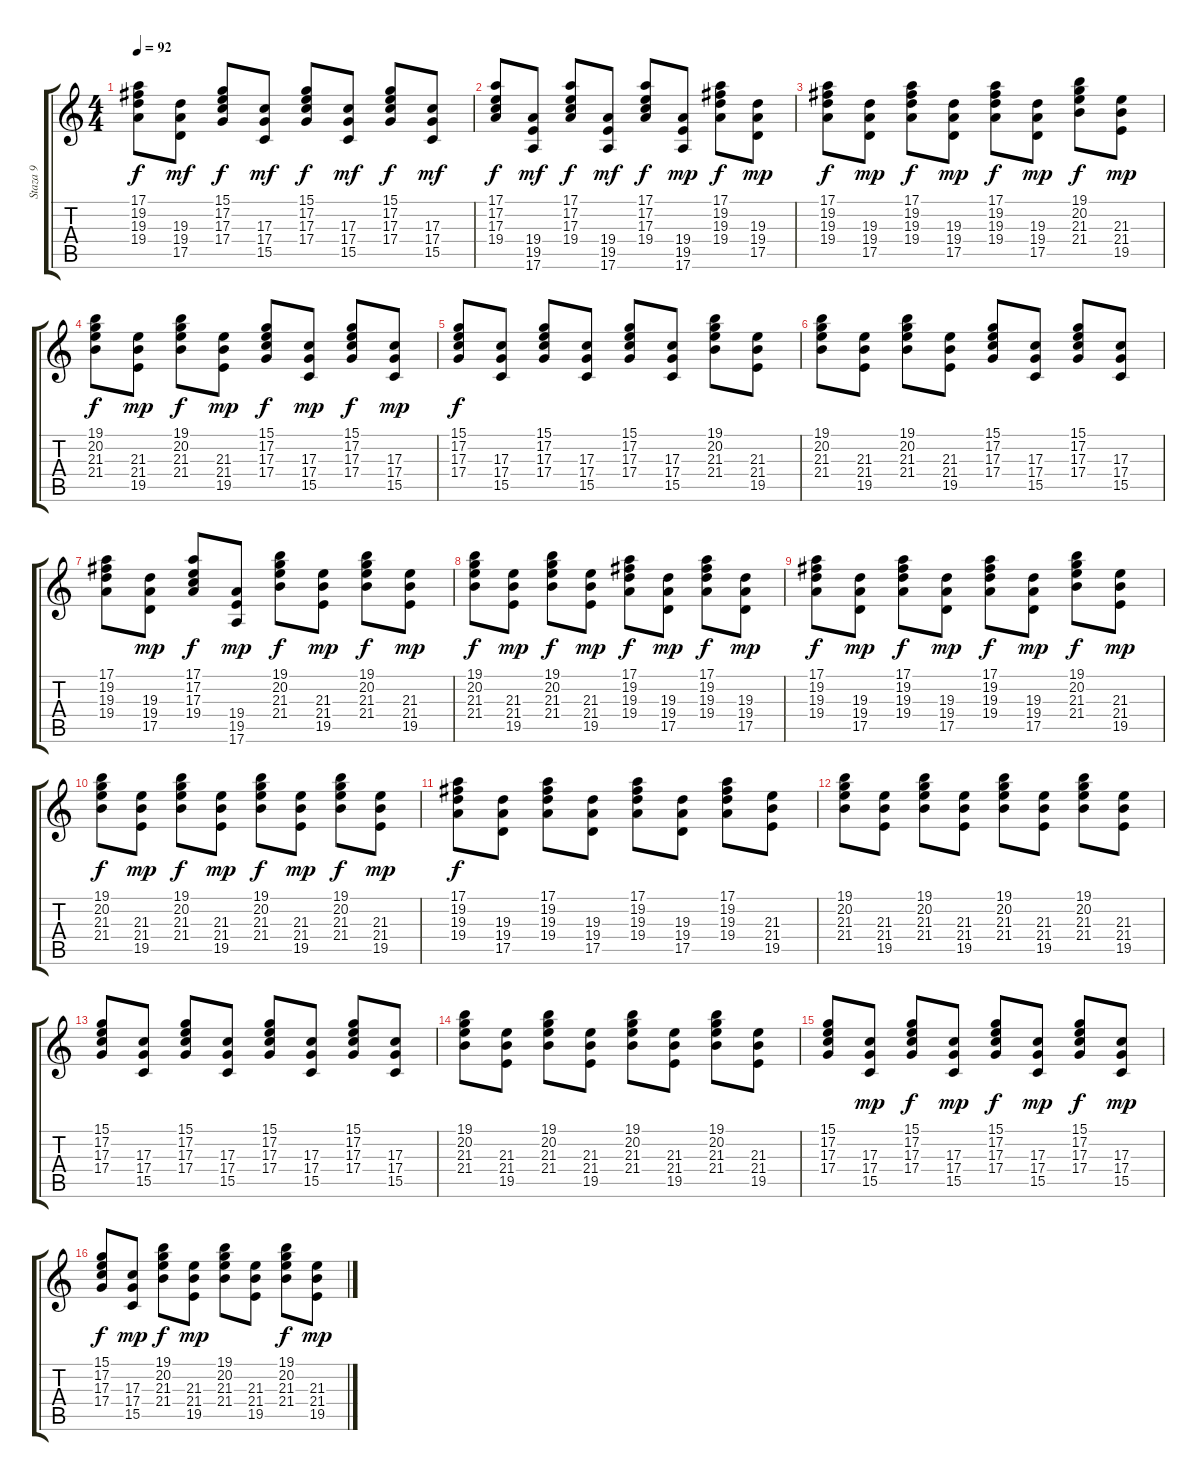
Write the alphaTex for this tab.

\track ("Staza 9" "Staza 9") {instrument acousticgrandpiano}
\staff {score tabs}
\tuning (E4 B3 G3 D3 A2 E2) {hide}
\ts (4 4)
\tempo 92
\clef g2
\ks c
(17.1 19.2 19.3 19.4).8{dy f} (19.3 19.4 17.5).8{dy mf} (15.1 17.2 17.3 17.4).8{dy f} (17.3 17.4 15.5).8{dy mf} (15.1 17.2 17.3 17.4).8{dy f} (17.3 17.4 15.5).8{dy mf} (15.1 17.2 17.3 17.4).8{dy f} (17.3 17.4 15.5).8{dy mf} |
(17.1 17.2 17.3 19.4).8{dy f} (19.4 19.5 17.6).8{dy mf} (17.1 17.2 17.3 19.4).8{dy f} (19.4 19.5 17.6).8{dy mf} (17.1 17.2 17.3 19.4).8{dy f} (19.4 19.5 17.6).8{dy mp} (17.1 19.2 19.3 19.4).8{dy f} (19.3 19.4 17.5).8{dy mp} |
(17.1 19.2 19.3 19.4).8{dy f} (19.3 19.4 17.5).8{dy mp} (17.1 19.2 19.3 19.4).8{dy f} (19.3 19.4 17.5).8{dy mp} (17.1 19.2 19.3 19.4).8{dy f} (19.3 19.4 17.5).8{dy mp} (19.1 20.2 21.3 21.4).8{dy f} (21.3 21.4 19.5).8{dy mp} |
(19.1 20.2 21.3 21.4).8{dy f} (21.3 21.4 19.5).8{dy mp} (19.1 20.2 21.3 21.4).8{dy f} (21.3 21.4 19.5).8{dy mp} (15.1 17.2 17.3 17.4).8{dy f} (17.3 17.4 15.5).8{dy mp} (15.1 17.2 17.3 17.4).8{dy f} (17.3 17.4 15.5).8{dy mp} |
(15.1 17.2 17.3 17.4).8{dy f} (17.3 17.4 15.5).8 (15.1 17.2 17.3 17.4).8 (17.3 17.4 15.5).8 (15.1 17.2 17.3 17.4).8 (17.3 17.4 15.5).8 (19.1 20.2 21.3 21.4).8 (21.3 21.4 19.5).8 |
(19.1 20.2 21.3 21.4).8 (21.3 21.4 19.5).8 (19.1 20.2 21.3 21.4).8 (21.3 21.4 19.5).8 (15.1 17.2 17.3 17.4).8 (17.3 17.4 15.5).8 (15.1 17.2 17.3 17.4).8 (17.3 17.4 15.5).8 |
(17.1 19.2 19.3 19.4).8 (19.3 19.4 17.5).8{dy mp} (17.1 17.2 17.3 19.4).8{dy f} (19.4 19.5 17.6).8{dy mp} (19.1 20.2 21.3 21.4).8{dy f} (21.3 21.4 19.5).8{dy mp} (19.1 20.2 21.3 21.4).8{dy f} (21.3 21.4 19.5).8{dy mp} |
(19.1 20.2 21.3 21.4).8{dy f} (21.3 21.4 19.5).8{dy mp} (19.1 20.2 21.3 21.4).8{dy f} (21.3 21.4 19.5).8{dy mp} (17.1 19.2 19.3 19.4).8{dy f} (19.3 19.4 17.5).8{dy mp} (17.1 19.2 19.3 19.4).8{dy f} (19.3 19.4 17.5).8{dy mp} |
(17.1 19.2 19.3 19.4).8{dy f} (19.3 19.4 17.5).8{dy mp} (17.1 19.2 19.3 19.4).8{dy f} (19.3 19.4 17.5).8{dy mp} (17.1 19.2 19.3 19.4).8{dy f} (19.3 19.4 17.5).8{dy mp} (19.1 20.2 21.3 21.4).8{dy f} (21.3 21.4 19.5).8{dy mp} |
(19.1 20.2 21.3 21.4).8{dy f} (21.3 21.4 19.5).8{dy mp} (19.1 20.2 21.3 21.4).8{dy f} (21.3 21.4 19.5).8{dy mp} (19.1 20.2 21.3 21.4).8{dy f} (21.3 21.4 19.5).8{dy mp} (19.1 20.2 21.3 21.4).8{dy f} (21.3 21.4 19.5).8{dy mp} |
(17.1 19.2 19.3 19.4).8{dy f} (19.3 19.4 17.5).8 (17.1 19.2 19.3 19.4).8 (19.3 19.4 17.5).8 (17.1 19.2 19.3 19.4).8 (19.3 19.4 17.5).8 (17.1 19.2 19.3 19.4).8 (21.3 21.4 19.5).8 |
(19.1 20.2 21.3 21.4).8 (21.3 21.4 19.5).8 (19.1 20.2 21.3 21.4).8 (21.3 21.4 19.5).8 (19.1 20.2 21.3 21.4).8 (21.3 21.4 19.5).8 (19.1 20.2 21.3 21.4).8 (21.3 21.4 19.5).8 |
(15.1 17.2 17.3 17.4).8 (17.3 17.4 15.5).8 (15.1 17.2 17.3 17.4).8 (17.3 17.4 15.5).8 (15.1 17.2 17.3 17.4).8 (17.3 17.4 15.5).8 (15.1 17.2 17.3 17.4).8 (17.3 17.4 15.5).8 |
(19.1 20.2 21.3 21.4).8 (21.3 21.4 19.5).8 (19.1 20.2 21.3 21.4).8 (21.3 21.4 19.5).8 (19.1 20.2 21.3 21.4).8 (21.3 21.4 19.5).8 (19.1 20.2 21.3 21.4).8 (21.3 21.4 19.5).8 |
(15.1 17.2 17.3 17.4).8 (17.3 17.4 15.5).8{dy mp} (15.1 17.2 17.3 17.4).8{dy f} (17.3 17.4 15.5).8{dy mp} (15.1 17.2 17.3 17.4).8{dy f} (17.3 17.4 15.5).8{dy mp} (15.1 17.2 17.3 17.4).8{dy f} (17.3 17.4 15.5).8{dy mp} |
(15.1 17.2 17.3 17.4).8{dy f} (17.3 17.4 15.5).8{dy mp} (19.1 20.2 21.3 21.4).8{dy f} (21.3 21.4 19.5).8{dy mp} (19.1 20.2 21.3 21.4).8 (21.3 21.4 19.5).8 (19.1 20.2 21.3 21.4).8{dy f} (21.3 21.4 19.5).8{dy mp}
